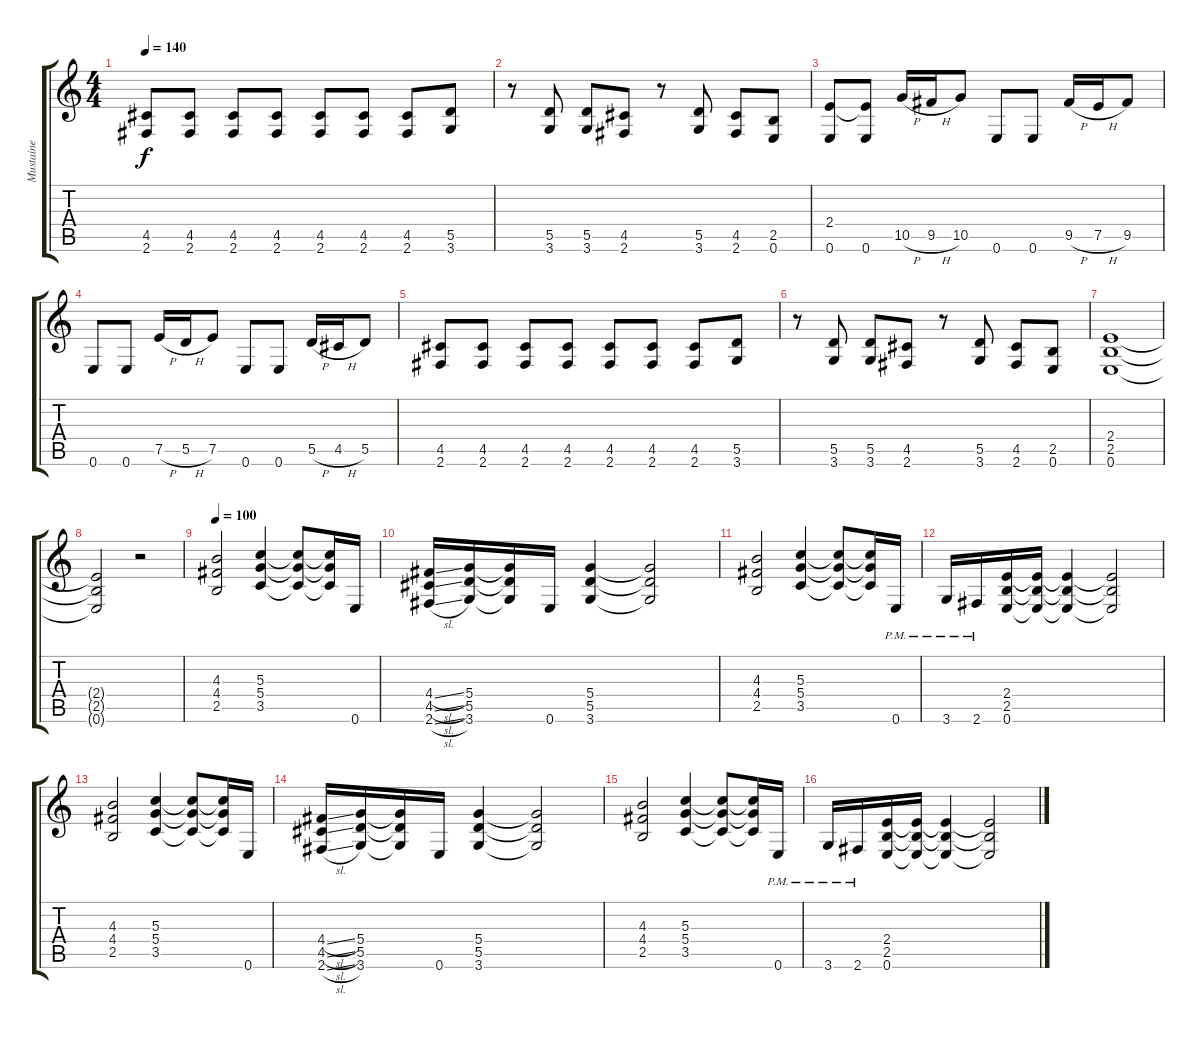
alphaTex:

\track ("Mustaine" "Mustaine") {instrument distortionguitar}
\staff {score tabs}
\tuning (E4 B3 G3 D3 A2 E2) {hide}
\ts (4 4)
\tempo 140
\clef g2
\ks c
(4.5 2.6).8{dy f volume 13} (4.5 2.6).8 (4.5 2.6).8 (4.5 2.6).8 (4.5 2.6).8 (4.5 2.6).8 (4.5 2.6).8 (5.5 3.6).8 |
r.8 (5.5 3.6).8 (5.5 3.6).8 (4.5 2.6).8 r.8 (5.5 3.6).8 (4.5 2.6).8 (2.5 0.6).8 |
(2.4 0.6).8 (2.4{t} 0.6).8 10.5{h}.16 9.5{h}.16 10.5.8 0.6.8 0.6.8 9.5{h}.16 7.5{h}.16 9.5.8 |
0.6.8 0.6.8 7.5{h}.16 5.5{h}.16 7.5.8 0.6.8 0.6.8 5.5{h}.16 4.5{h}.16 5.5.8 |
(4.5 2.6).8{volume 13} (4.5 2.6).8 (4.5 2.6).8 (4.5 2.6).8 (4.5 2.6).8 (4.5 2.6).8 (4.5 2.6).8 (5.5 3.6).8 |
r.8 (5.5 3.6).8 (5.5 3.6).8 (4.5 2.6).8 r.8 (5.5 3.6).8 (4.5 2.6).8 (2.5 0.6).8 |
(2.4 2.5 0.6).1 |
(2.4{t} 2.5{t} 0.6{t}).2 r.2 |
\tempo 100
(4.3 4.4 2.5).2 (5.3 5.4 3.5).4 (5.3{t} 5.4{t} 3.5{t}).8 (5.3{t} 5.4{t} 3.5{t}).16 0.6.16 |
(4.4{sl} 4.5{sl} 2.6{sl}).16 (5.4 5.5 3.6).16 (5.4{t} 5.5{t} 3.6{t}).16 0.6.16 (5.4 5.5 3.6).4 (5.4{t} 5.5{t} 3.6{t}).2 |
(4.3 4.4 2.5).2 (5.3 5.4 3.5).4 (5.3{t} 5.4{t} 3.5{t}).8 (5.3{t} 5.4{t} 3.5{t}).16 0.6{pm}.16 |
3.6{pm}.16 2.6{pm}.16 (2.4 2.5 0.6).16 (2.4{t} 2.5{t} 0.6{t}).16 (2.4{t} 2.5{t} 0.6{t}).4 (2.4{t} 2.5{t} 0.6{t}).2 |
(4.3 4.4 2.5).2 (5.3 5.4 3.5).4 (5.3{t} 5.4{t} 3.5{t}).8 (5.3{t} 5.4{t} 3.5{t}).16 0.6.16 |
(4.4{sl} 4.5{sl} 2.6{sl}).16 (5.4 5.5 3.6).16 (5.4{t} 5.5{t} 3.6{t}).16 0.6.16 (5.4 5.5 3.6).4 (5.4{t} 5.5{t} 3.6{t}).2 |
(4.3 4.4 2.5).2 (5.3 5.4 3.5).4 (5.3{t} 5.4{t} 3.5{t}).8 (5.3{t} 5.4{t} 3.5{t}).16 0.6{pm}.16 |
3.6{pm}.16 2.6{pm}.16 (2.4 2.5 0.6).16 (2.4{t} 2.5{t} 0.6{t}).16 (2.4{t} 2.5{t} 0.6{t}).4 (2.4{t} 2.5{t} 0.6{t}).2
